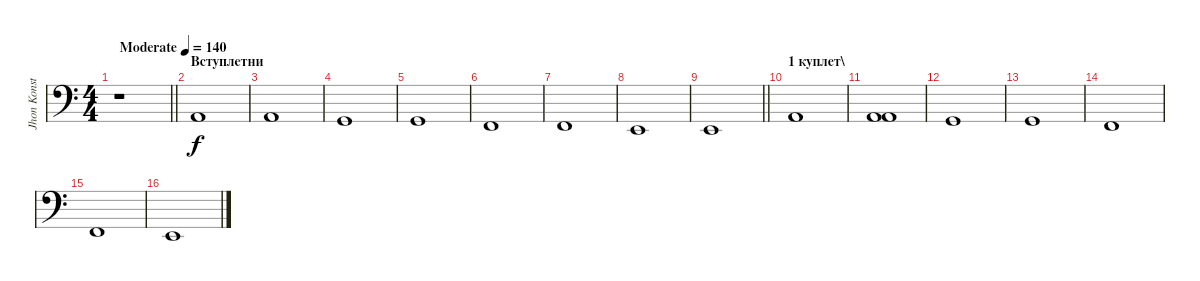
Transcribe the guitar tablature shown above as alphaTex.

\track ("Jhon Konstantine" "Jhon Konst") {instrument electricbasspick}
\staff {score}
\tuning (G2 D2 A1 E1) {hide}
\ts (4 4)
\tempo (140 "Moderate")
\clef f4
\barLineRight lightlight
\ks c
r.1{dy f instrument electricbasspick} |
\section ("" "Вступлетни")
0.3.1 |
0.3.1 |
3.4.1 |
3.4.1 |
1.4.1 |
1.4.1 |
0.4.1 |
\barLineRight lightlight
0.4.1 |
\section ("" "1 куплет\\")
5.4.1 |
(0.3 5.4).1 |
3.4.1 |
3.4.1 |
1.4.1 |
1.4.1 |
0.4.1
